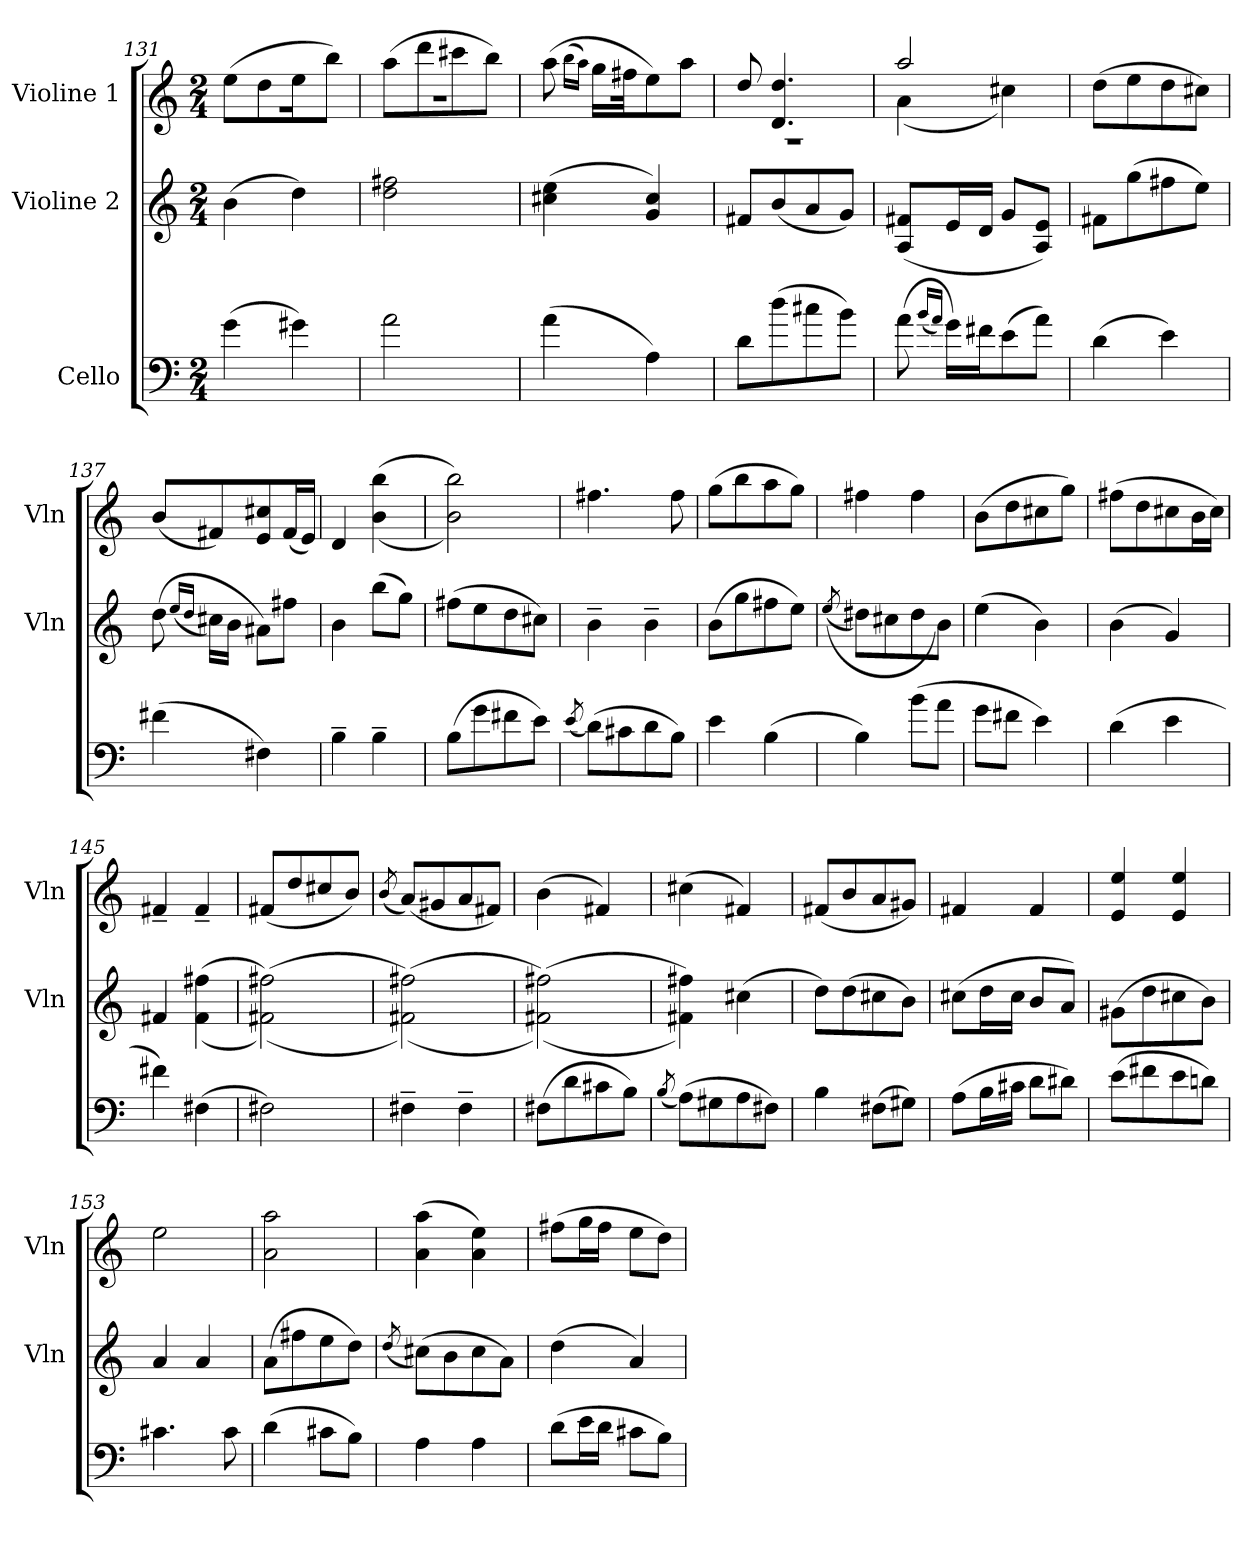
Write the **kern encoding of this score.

**kern	**kern	**kern
*part3	*part2	*part1
*staff3	*staff2	*staff1
*I"Cello	*I"Violine 2	*I"Violine 1
*	*I'Vln	*I'Vln
!!LO:LB:g=z
*clefF4	*clefG2	*clefG2
*M2/4	*M2/4	*M2/4
=131	=131	=131
*	*	*^
(<4g	(>4b	(>8ee\L	2r
.	.	8dd\	.
4g#X)	4dd)	8ee\	.
.	.	8bb\J)	.
=132	=132	=132	=132
2a	2dd 2ff#	(>8aa\L	2r
.	.	8ddd\	.
.	.	8ccc#X\	.
.	.	8bb\J)	.
=133	=133	=133	=133
(<4a	(<4cc#X 4ee	(>8aa\	2r
.	.	(>16qbb\LL	.
.	.	16qaa\JJ)	.
.	.	16gg\LL	.
.	.	16ff#\J	.
4A)	4g 4cc#)	8ee\)	.
.	.	8aa\J	.
=134	=134	=134	=134
8dL	8f#L	8dd/	2r
(<8dd	(<8b	4.d/ 4.dd/	.
8cc#X	8a	.	.
8bJ)	8gJ)	.	.
=135	=135	=135	=135
(<8a	(<8A 8f#L	2aa/	(<4a\
(<16qbLL	.	.	.
16qaJJ)	.	.	.
16gLL)	16eL	.	.
16f#J	16dJJ	.	.
(<8e	8gL	.	4cc#X\)
8aJ)	8A 8eJ)	.	.
*	*	*v	*v
=136	=136	=136
(>4d	8f#L	(>8dd\L
.	(>8gg	8ee\
4e)	8ff#	8dd\
.	8eeJ)	8cc#X\J)
!!LO:LB:g=z
=137	=137	=137
(>4f#	(>8dd	(<8bL
.	(>16qeeLL	.
.	16qddJJ	.
.	16cc#XLL)	8f#)
.	16bJJ	.
4F#)	8a#XL)	8e 8cc#X
.	8ff#J	(<16f#L
.	.	16eJJ)
=138	=138	=138
4B~	4b	4d
4B~	(>8bbL	(>(<4b 4bb
.	8ggJ)	.
=139	=139	=139
(>8BL	(>8ff#L	2b 2bb))
8g	8ee	.
8f#	8dd	.
8eJ)	8cc#XJ)	.
=140	=140	=140
(>8qe/J	.	.
(>8dL)	4b~	4.ff#
8c#X	.	.
8d	4b~	.
8BJ)	.	8ff#
=141	=141	=141
4e	(>8bL	(>8ggL
.	8gg	8bb
(>4B	8ff#	8aa
.	8eeJ)	8ggJ)
=142	=142	=142
.	(>(>8qee/J	.
4B)	8dd#XL)	4ff#
.	8cc#X	.
(<8bL	8dd#	4ff#
8aJ	8bJ)	.
=143	=143	=143
8gL	(>4ee	(>8bL
8f#J	.	8dd
4e)	4b)	8cc#X
.	.	8ggJ)
!!LO:LB:g=z
=144	=144	=144
(<4d	(>4b	(>8ff#L
.	.	8dd
4e	4g)	8cc#X
.	.	16bL
.	.	16cc#JJ)
=145	=145	=145
4f#)	4f#	4f#~
(>4F#	(<(>4f# 4ff#	4f#~
=146	=146	=146
2F#)	(<(>2f# 2ff#))	(<8f#L
.	.	8dd
.	.	8cc#X
.	.	8bJ)
=147	=147	=147
.	.	(<8qb/J
4F#~	(>(<2f# 2ff#))	(<8aL)
.	.	8g#X
4F#~	.	8a
.	.	8f#J)
=148	=148	=148
(>8F#L	(>(<2f# 2ff#))	(<4b
8d	.	.
8c#X	.	4f#)
8BJ)	.	.
=149	=149	=149
(>8qB/J	.	.
(>8AL)	4f# 4ff#))	(<4cc#X
8G#X	.	.
8A	(>4cc#X	4f#)
8F#J)	.	.
=150	=150	=150
4B	8ddL)	(<8f#L
.	(>8dd	8b
(>8F#L	8cc#X	8a
8G#XJ)	8bJ)	8g#XJ)
!!LO:LB:g=z
=151	=151	=151
(>8AL	(>8cc#XL	4f#
16BL	16ddL	.
16c#XJJ	16cc#JJ	.
8dL	8bL	4f#
8d#XJ)	8aJ)	.
=152	=152	=152
(>8eL	(>8g#XL	4e 4ee
8f#	8dd	.
8e	8cc#X	4e 4ee
8dnJ)	8bJ)	.
=153	=153	=153
4.c#X	4a	2ee
.	4a	.
8c#	.	.
=154	=154	=154
(>4d	(>8aL	2a 2aa
.	8ff#	.
8c#XL	8ee	.
8BJ)	8ddJ)	.
!!LO:LB:g=z
=155	=155	=155
.	(>8qdd/	.
4A	(>8cc#XL)	(>4a 4aa
.	8b	.
4A	8cc#	4a 4ee)
.	8aJ)	.
=156	=156	=156
(>8dL	(<4dd	(>8ff#L
16eL	.	16ggL
16dJJ	.	16ff#JJ
8c#XL	4a)	8eeL
8BJ)	.	8ddJ)
=	=	=
*-	*-	*-
